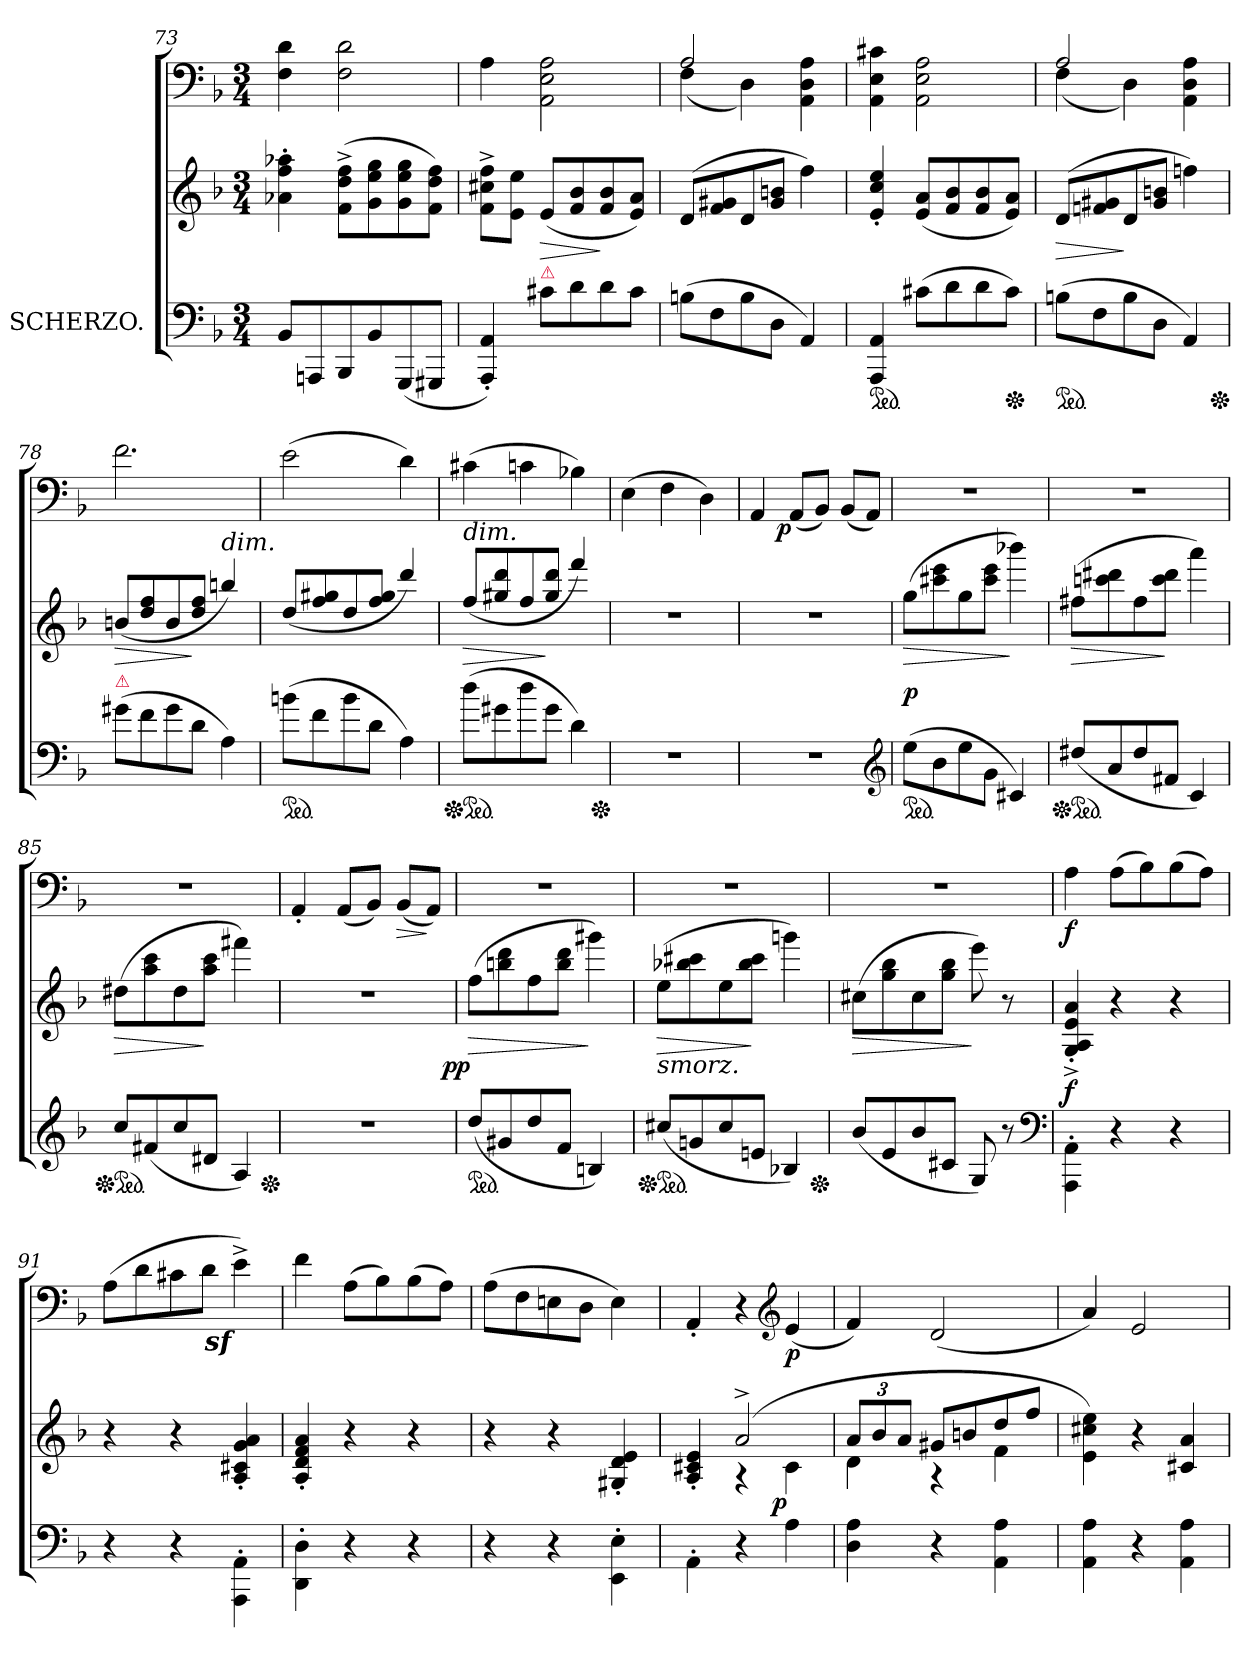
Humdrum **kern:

**kern	**kern	**dynam	**kern	**dynam
*part2	*part2	*part2	*part1	*part1
*staff3	*staff2	*staff2/3	*staff1	*staff1
*I"SCHERZO.	*	*	*	*
*clefF4	*clefG2	*	*clefF4	*
*k[b-]	*k[b-]	*	*k[b-]	*
*M3/4	*M3/4	*	*M3/4	*
=73	=73	=73	=73	=73
8BB-L	4a-X'> 4ff'> 4aa-X'>	.	4F! 4d!	.
8AAAn	.	.	.	.
8BBB-	(>8f^< 8dd^< 8ff^<L	.	2F! 2d!	.
8BB-	8g 8ee 8gg	.	.	.
(<8GGG	8g 8ee 8gg	.	.	.
8GGG#XJ	8f 8dd 8ffJ)	.	.	.
=74	=74	=74	=74	=74
4AAA'< 4AA'<)	8f^< 8cc#X^< 8ff^<L	.	4A!	.
.	8e 8eeJ	.	.	.
!LO:TX:a:color=crimson:t=⚠	!	!	!	!
!	!	!LO:HP:b	!	!
8c#XL	(>8eL	>	2AA! 2E! 2A!	.
8d\	8f/ 8b-/	.	.	.
8d\	8f/ 8b-/	]	.	.
8c#\J	8e/ 8a/J)	.	.	.
=75	=75	=75	=75	=75
*	*	*	*^	*
(>8BnL	(>8dL	.	2A!	(>4F!	.
8F	8f 8g#X	.	.	.	.
8B	8d	.	.	4D!)	.
8DJ	8g# 8bnJ	.	.	.	.
4AA)	4ff)	.	4reyy	4AA! 4D! 4A!	.
=76	=76	=76	=76	=76	=76
!	!	!	!LO:TX:a:color=crimson:t=⚠	!	!
*	*	*	*v	*v	*
*ped	*	*	*	*
4AAA 4AA	4e'</ 4cc'</ 4ee'</	.	4AA! 4E! 4c#X!	.
(>8c#XL	(<8e 8aL	.	2AA! 2E! 2A!	.
8d	8f 8b-	.	.	.
8d	8f 8b-	.	.	.
*Xped	*	*	*	*
8c#J)	8e 8aJ)	.	.	.
=77	=77	=77	=77	=77
!	!	!LO:HP:b	!	!
*	*	*	*^	*
*ped	*	*	*	*	*
(>8BnL	(>8dL	>	2A!	(>4F!	.
8F	8fn 8g#X	.	.	.	.
8B	8d	]	.	4D!)	.
8DJ	8g# 8bnJ	.	.	.	.
4AA)	4ffn)	.	4rgyy	4AA! 4D! 4A!	.
*Xped	*	*	*	*	*
=78	=78	=78	=78	=78	=78
!LO:TX:a:color=crimson:t=⚠	!	!	!	!	!
!	!	!LO:HP:b	!	!	!
*	*	*	*v	*v	*
(<8g#XL	(>8bnL	>	2.f!	.
8f\	8dd/ 8ff/	.	.	.
8g#\	8b/	.	.	.
8d\J	8dd/ 8ff/J	]	.	.
!	!LO:TX:i:t=dim.	!	!	!
4A)	4bbn/)	.	.	.
=79	=79	=79	=79	=79
!LO:TX:a:color=crimson:t=⚠	!	!	!	!
*ped	*	*	*	*
(<8bn\L	(>8dd/L	.	(>2e!	.
8f\	8ff/ 8gg#X/	.	.	.
8b\	8dd/	.	.	.
8d\J	8ff/ 8gg#/J	.	.	.
4A)	4ddd/)	.	4d!)	.
=80	=80	=80	=80	=80
!	!	!	!LO:TX:b:i:t=dim.	!
!LO:TX:a:color=crimson:t=⚠	!	!	!	!
!	!	!LO:HP:b	!	!
*Xped	*	*	*	*
*ped	*	*	*	*
(<8dd\L	(>8ff/L	>	(>4c#X!	.
8g#X	8gg#X 8ddd	.	.	.
8dd\	8ff/	.	4cn!	.
8g#\J	8gg#/ 8ddd/J	]	.	.
4d\)	4fff/)	.	4B-X!)	.
*Xped	*	*	*	*
=81	=81	=81	=81	=81
2.rF	2.rdd	.	(>4E!	.
.	.	.	4F!	.
.	.	.	4D!)	.
=82	=82	=82	=82	=82
2.rF	2.rdd	.	4AA!	.
!	!	!	!	!LO:DY:rj
.	.	.	(<8AA!L	p
.	.	.	8BB-!J)	.
.	.	.	(<8BB-!L	.
.	.	.	8AA!J)	.
*clefG2	*	*	*	*
=83	=83	=83	=83	=83
!	!	!LO:HP:b	!	!
*ped	*	*	*	*
(>8eeL	(>8gg\L	> p	2.rF	.
8b-	8ccc#X 8eee	.	.	.
8ee	8gg	.	.	.
8gJ	8ccc# 8eeeJ	.	.	.
4c#X)	4bbb-X)	]	.	.
=84	=84	=84	=84	=84
!	!	!LO:HP:b	!	!
*Xped	*	*	*	*
*ped	*	*	*	*
(<8dd#X/L	(>8ff#X\L	>	2.rF	.
8a/	8cccn 8ddd#X	.	.	.
8dd#/	8ff#	.	.	.
8f#X/J	8ccc 8ddd#J	]	.	.
4c)	4aaa)	.	.	.
=85	=85	=85	=85	=85
!	!	!LO:HP:b	!	!
*Xped	*	*	*	*
*ped	*	*	*	*
8cc/L	(>8dd#XL	>	2.rF	.
(<8f#X/	8aa 8ccc	.	.	.
8cc/	8dd#	.	.	.
8d#X/J	8aa 8cccJ	]	.	.
4A)	4fff#X)	.	.	.
*Xped	*	*	*	*
=86	=86	=86	=86	=86
2.rdd	2.rdd	.	4AA'<!	.
.	.	.	(<8AA!L	.
.	.	.	8BB-!J)	.
!	!	!	!	!LO:HP:b
.	.	.	(<8BB-!L	>
.	.	.	8AA!J)	]
=87	=87	=87	=87	=87
!	!	!LO:HP:b	!	!
!	!	!LO:DY:n=1:rj	!	!
*ped	*	*	*	*
(<8dd/L	(>8ff\L	> pp	2.rF	.
8g#X/	8bbn 8ddd	.	.	.
8dd/	8ff	.	.	.
8f/J	8bb 8dddJ	.	.	.
4Bn)	4ggg#X)	]	.	.
=88	=88	=88	=88	=88
!	!LO:TX:b:i:t=smorz.	!	!	!
!	!	!LO:HP:b	!	!
*Xped	*	*	*	*
*ped	*	*	*	*
(<8cc#X/L	(>8eeL	>	2.rF	.
8gn/	8bb-X 8ccc#X	.	.	.
8cc#/	8ee	.	.	.
8en/J	8bb- 8ccc#J	]	.	.
4B-X)	4gggn)	.	.	.
*Xped	*	*	*	*
=89	=89	=89	=89	=89
!	!	!LO:HP:b	!	!
(<8b-L	(>8cc#XL	>	2.rF	.
8e	8gg 8bb-	.	.	.
8b-	8cc#	.	.	.
8c#XJ	8gg 8bb-J	.	.	.
8G)	8eee)	]	.	.
8r	8r	.	.	.
*clefF4	*	*	*	*
=90	=90	=90	=90	=90
4AAA'<\ 4AA'<\	4G'>^</ 4A'>^</ 4e'>^</ 4a'>^</	f	4A!	f
4r	4r	.	(>8A!\L	.
.	.	.	8B-!)	.
4r	4r	.	(>8B-!	.
.	.	.	8A!J)	.
=91	=91	=91	=91	=91
4r	4r	.	(>8A!\L	.
.	.	.	8d!	.
4r	4r	.	8c#X!	.
.	.	.	8d!J	.
!	!	!	!LO:DY:rj	!
4AAA'<\ 4AA'<\	4A'>/ 4c#X'>/ 4g'>/ 4a'>/	.	4ez^<!)	.
=92	=92	=92	=92	=92
4DD'<\ 4D'<\	4A'>/ 4d'>/ 4f'>/ 4a'>/	.	4f!	.
4r	4r	.	(>8A!\L	.
.	.	.	8B-!)	.
4r	4r	.	(>8B-!	.
.	.	.	8A!J)	.
=93	=93	=93	=93	=93
4r	4r	.	(>8A!\L	.
.	.	.	8F!	.
4r	4r	.	8En!	.
.	.	.	8D!J	.
4EE'<\ 4E'<\	4G#X'> 4d'> 4e'>	.	4E!)	.
=94	=94	=94	=94	=94
*	*^	*	*	*
4AA'<\	4A'>/ 4c#X'>/ 4e'>/	4ryy	.	4AA'<!	.
4r	(>2a^>	4rA	.	4r	.
*	*	*	*	*clefG2	*
!	!	!	!LO:DY:rj	!	!
4A	.	4c#	p	(<4e!	p
=95	=95	=95	=95	=95	=95
4D 4A	12aL	4d	.	4f!)	.
.	12b-	.	.	.	.
.	12aJ	.	.	.	.
4r	8g#XL	4rA	.	(<2d!	.
.	8bn	.	.	.	.
4AA 4A	8dd	4f	.	.	.
.	8ffJ	.	.	.	.
*	*v	*v	*	*	*
=96	=96	=96	=96	=96
4AA 4A	4e\ 4cc#X\ 4ee\)	.	4a!)	.
4r	4r	.	2e!	.
4AA 4A	4c#X 4a	.	.	.
=	=	=	=	=
*-	*-	*-	*-	*-
